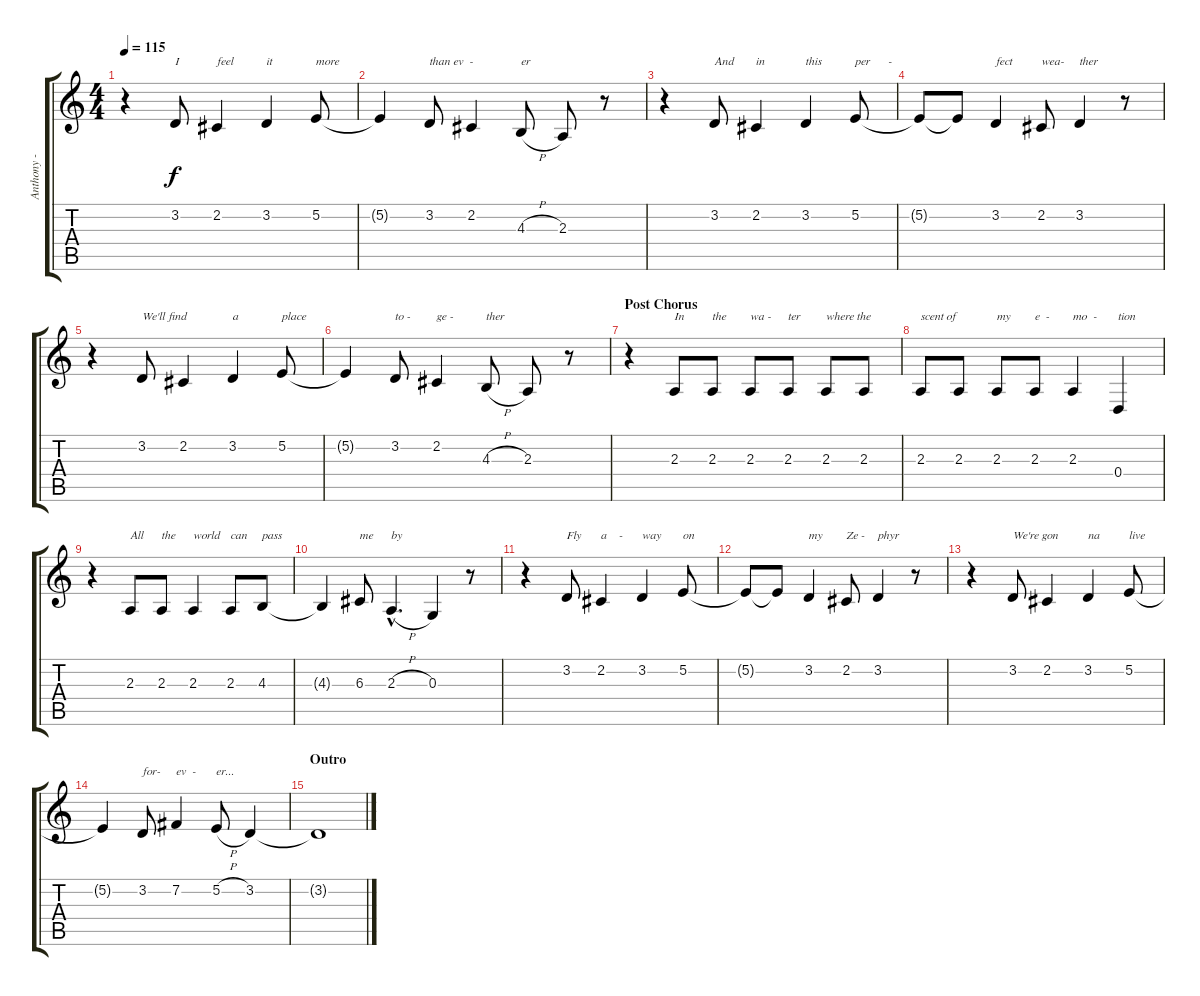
\track ("Anthony - Vocals" "Anthony - ") {instrument lead6voice}
\staff {score tabs}
\tuning (E4 B3 G3 D3 A2 E2) {hide}
\ts (4 4)
\tempo 115
\clef g2
\ks c
r.4{dy f} 3.2.8{txt "I"} 2.2.4{txt "feel"} 3.2.4{txt "it"} 5.2.8{txt "more"} |
5.2{t}.4 3.2.8{txt "than ev  -"} 2.2.4 4.3{h}.8{txt "er"} 2.3.8 r.8 |
r.4 3.2.8{txt "And"} 2.2.4{txt "in"} 3.2.4{txt "this"} 5.2.8{txt "per      -"} |
5.2{t}.8 5.2{t}.8 3.2.4{txt "fect"} 2.2.8{txt "wea-"} 3.2.4{txt "ther"} r.8 |
r.4 3.2.8{txt "We'll find"} 2.2.4 3.2.4{txt "a"} 5.2.8{txt "place"} |
5.2{t}.4 3.2.8{txt "to -"} 2.2.4{txt "ge -"} 4.3{h}.8{txt "ther"} 2.3.8 r.8 |
\section ("" "Post Chorus")
r.4 2.3.8{txt "In"} 2.3.8{txt "the"} 2.3.8{txt "wa -"} 2.3.8{txt "ter"} 2.3.8{txt "where the"} 2.3.8 |
2.3.8{txt "scent of"} 2.3.8 2.3.8{txt "my"} 2.3.8{txt "e  -"} 2.3.4{txt "mo  -"} 0.4.4{txt "tion"} |
r.4 2.3.8{txt "All"} 2.3.8{txt "the"} 2.3.4{txt "world"} 2.3.8{txt "can"} 4.3.8{txt "pass"} |
4.3{t}.4 6.3.8{txt "me"} 2.3{h hac}.4{d txt "by"} 0.3.4 r.8 |
r.4 3.2.8{txt "Fly"} 2.2.4{txt "a    -"} 3.2.4{txt "way"} 5.2.8{txt "on"} |
5.2{t}.8 5.2{t}.8 3.2.4{txt "my"} 2.2.8{txt "Ze -"} 3.2.4{txt "phyr"} r.8 |
r.4 3.2.8{txt "We're gon"} 2.2.4 3.2.4{txt "na"} 5.2.8{txt "live"} |
5.2{t}.4 3.2.8{txt "for-"} 7.2.4{txt "ev  -"} 5.2{h}.8{txt "er..."} 3.2.4 |
\section ("" "Outro")
3.2{t}.1
